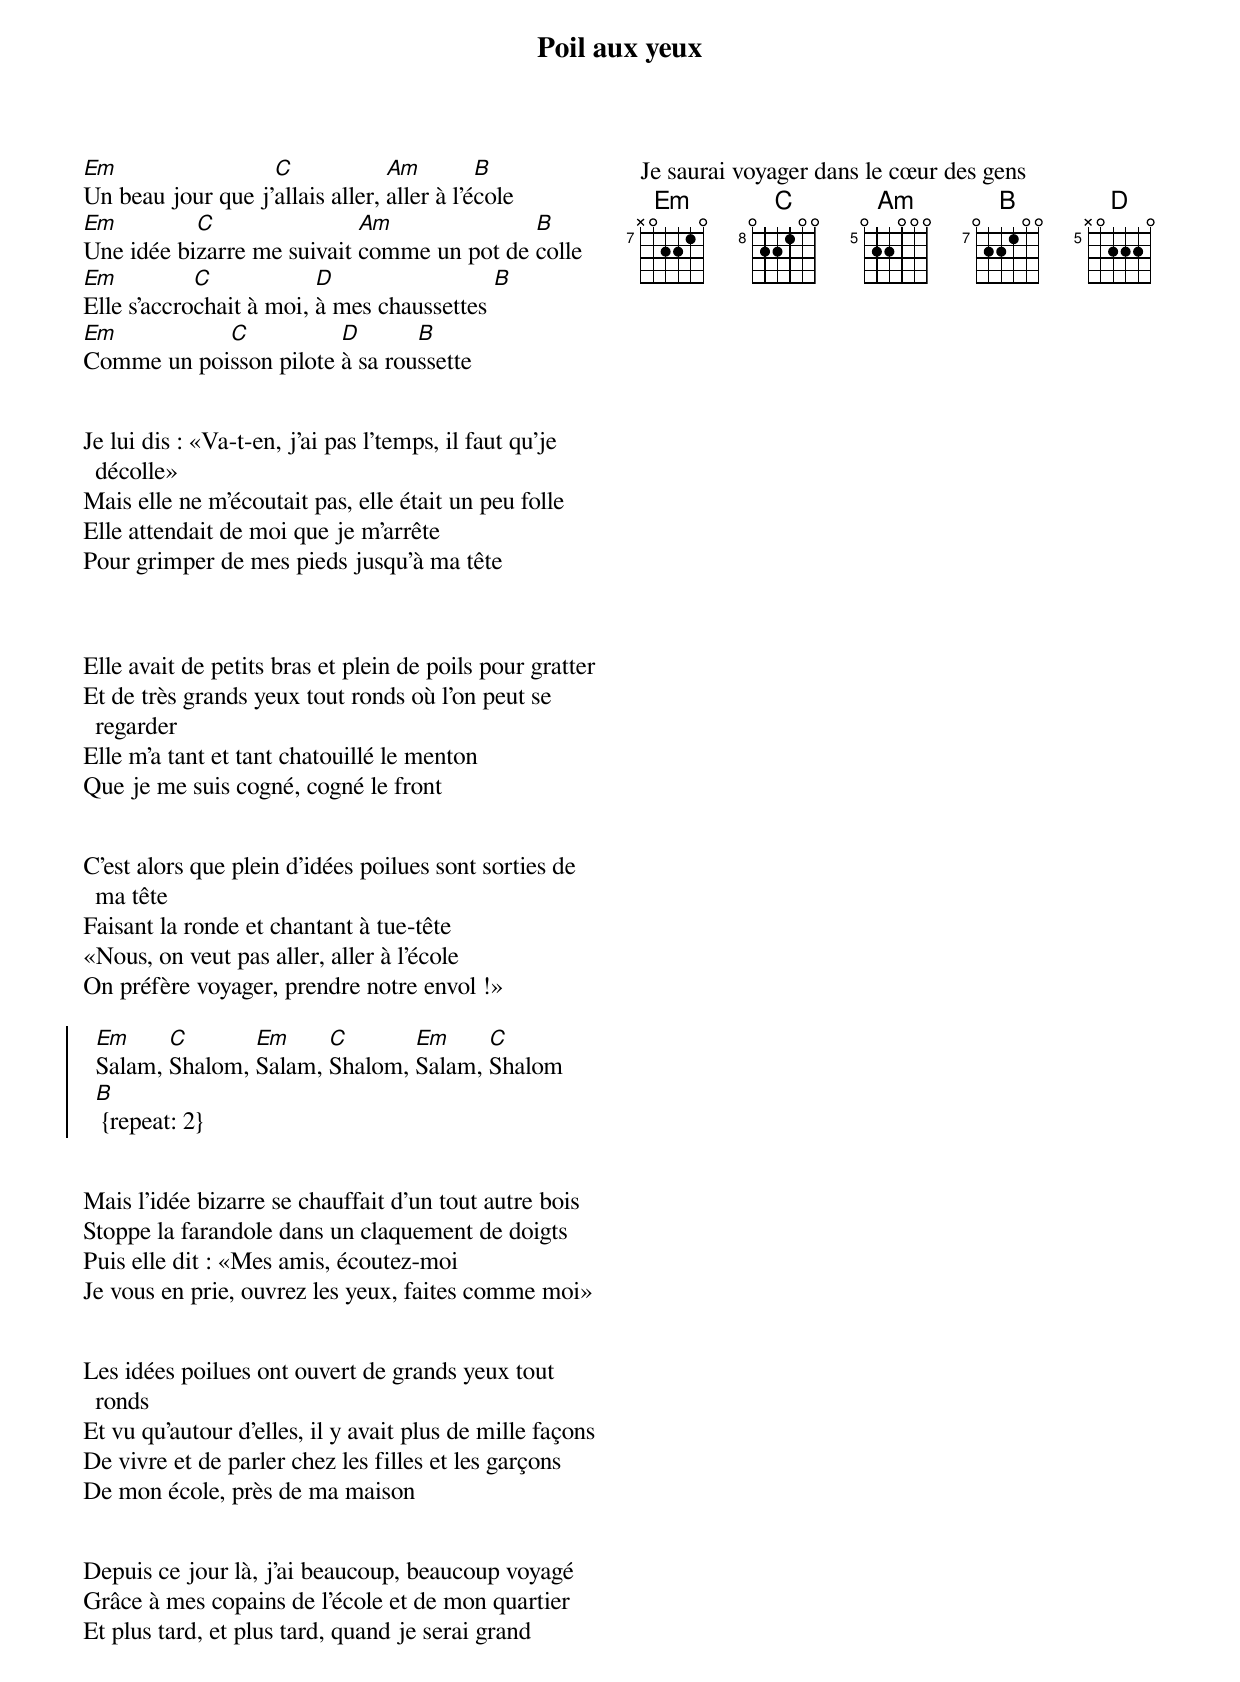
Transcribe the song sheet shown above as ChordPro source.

{title: Poil aux yeux}
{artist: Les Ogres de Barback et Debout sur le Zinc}
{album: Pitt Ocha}
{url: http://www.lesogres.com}
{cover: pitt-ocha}
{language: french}
{columns: 2}
{define: Em base-fret 7 frets X 0 2 2 1 0}
{define: C base-fret 8 frets 0 2 2 1 0 0}
{define: Am base-fret 5 frets 0 2 2 0 0 0}
{define: B base-fret 7 frets 0 2 2 1 0 0}
{define: D base-fret 5 frets X 0 2 2 2 0}

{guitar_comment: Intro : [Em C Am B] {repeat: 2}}


[Em]Un beau jour que j'[C]allais aller, [Am]aller à l'é[B]cole
[Em]Une idée bi[C]zarre me suivait [Am]comme un pot de [B]colle
[Em]Elle s'accro[C]chait à moi, [D]à mes chaussettes [B]
[Em]Comme un poi[C]sson pilote [D]à sa rou[B]ssette


Je lui dis : «Va-t-en, j'ai pas l'temps, il faut qu'je décolle»
Mais elle ne m'écoutait pas, elle était un peu folle
Elle attendait de moi que je m'arrête
Pour grimper de mes pieds jusqu'à ma tête

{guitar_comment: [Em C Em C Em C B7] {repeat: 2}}


Elle avait de petits bras et plein de poils pour gratter
Et de très grands yeux tout ronds où l'on peut se regarder
Elle m'a tant et tant chatouillé le menton
Que je me suis cogné, cogné le front


C'est alors que plein d'idées poilues sont sorties de ma tête
Faisant la ronde et chantant à tue-tête
«Nous, on veut pas aller, aller à l'école
On préfère voyager, prendre notre envol !»

{start_of_chorus}
  [Em]Salam, [C]Shalom, [Em]Salam, [C]Shalom, [Em]Salam, [C]Shalom [B] {repeat: 2}
{end_of_chorus}


Mais l'idée bizarre se chauffait d'un tout autre bois
Stoppe la farandole dans un claquement de doigts
Puis elle dit : «Mes amis, écoutez-moi
Je vous en prie, ouvrez les yeux, faites comme moi»


Les idées poilues ont ouvert de grands yeux tout ronds
Et vu qu'autour d'elles, il y avait plus de mille façons
De vivre et de parler chez les filles et les garçons
De mon école, près de ma maison


Depuis ce jour là, j'ai beaucoup, beaucoup voyagé
Grâce à mes copains de l'école et de mon quartier
Et plus tard, et plus tard, quand je serai grand
Je saurai voyager dans le cœur des gens
